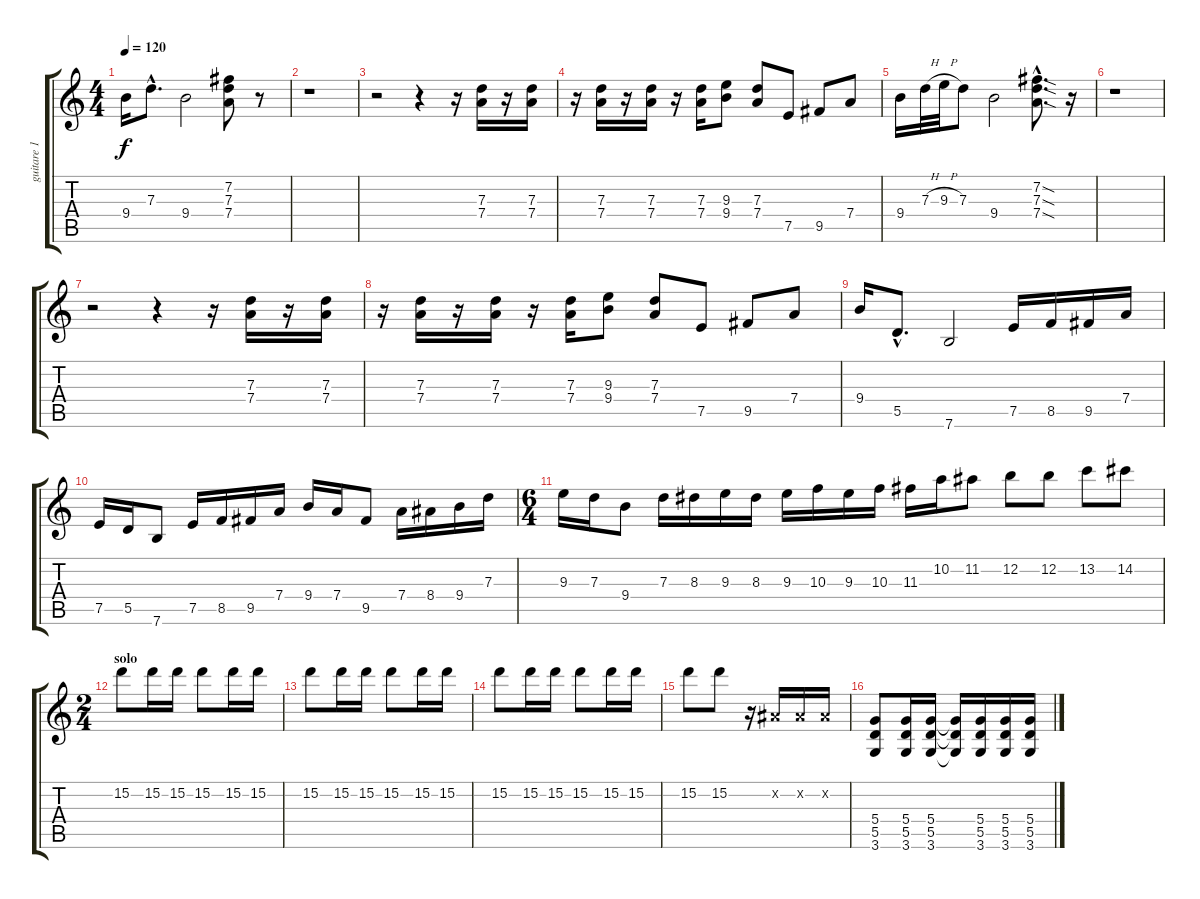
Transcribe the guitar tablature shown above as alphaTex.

\track ("guitare 1" "guitare 1") {instrument overdrivenguitar}
\staff {score tabs}
\tuning (E4 B3 G3 D3 A2 E2) {hide}
\ts (4 4)
\tempo 120
\clef g2
\ks c
9.4.16{dy f} 7.3{hac}.8{d} 9.4.2 (7.2 7.3 7.4).8 r.8 |
r.1 |
r.2 r.4 r.16 (7.3 7.4).16 r.16 (7.3 7.4).16 |
r.16 (7.3 7.4).16 r.16 (7.3 7.4).16 r.16 (7.3 7.4).16 (9.3 9.4).8 (7.3 7.4).8 7.5.8 9.5.8 7.4.8 |
9.4.16 7.3{h}.32 9.3{h}.32 7.3.8 9.4.2 (7.2{sod hac} 7.3{sod hac} 7.4{sod hac}).8{d} r.16 |
r.1 |
r.2 r.4 r.16 (7.3 7.4).16 r.16 (7.3 7.4).16 |
r.16 (7.3 7.4).16 r.16 (7.3 7.4).16 r.16 (7.3 7.4).16 (9.3 9.4).8 (7.3 7.4).8 7.5.8 9.5.8 7.4.8 |
9.4.16 5.5{hac}.8{d} 7.6.2 7.5.16 8.5.16 9.5.16 7.4.16 |
7.5.16 5.5.16 7.6.8 7.5.16 8.5.16 9.5.16 7.4.16 9.4.16 7.4.16 9.5.8 7.4.16 8.4.16 9.4.16 7.3.16 |
\ts (6 4)
9.3.16 7.3.16 9.4.8 7.3.16 8.3.16 9.3.16 8.3.16 9.3.16 10.3.16 9.3.16 10.3.16 11.3.16 10.2.16 11.2.8 12.2.8 12.2.8 13.2.8 14.2.8 |
\ts (2 4)
\section ("" "solo")
15.2.8 15.2.16 15.2.16 15.2.8 15.2.16 15.2.16 |
15.2.8 15.2.16 15.2.16 15.2.8 15.2.16 15.2.16 |
15.2.8 15.2.16 15.2.16 15.2.8 15.2.16 15.2.16 |
15.2.8 15.2.8 r.16 -1.2{x}.16 -1.2{x}.16 -1.2{x}.16 |
(5.4 5.5 3.6).8 (5.4 5.5 3.6).16 (5.4 5.5 3.6).16 (5.4{t} 5.5{t} 3.6{t}).16 (5.4 5.5 3.6).16 (5.4 5.5 3.6).16 (5.4 5.5 3.6).16
